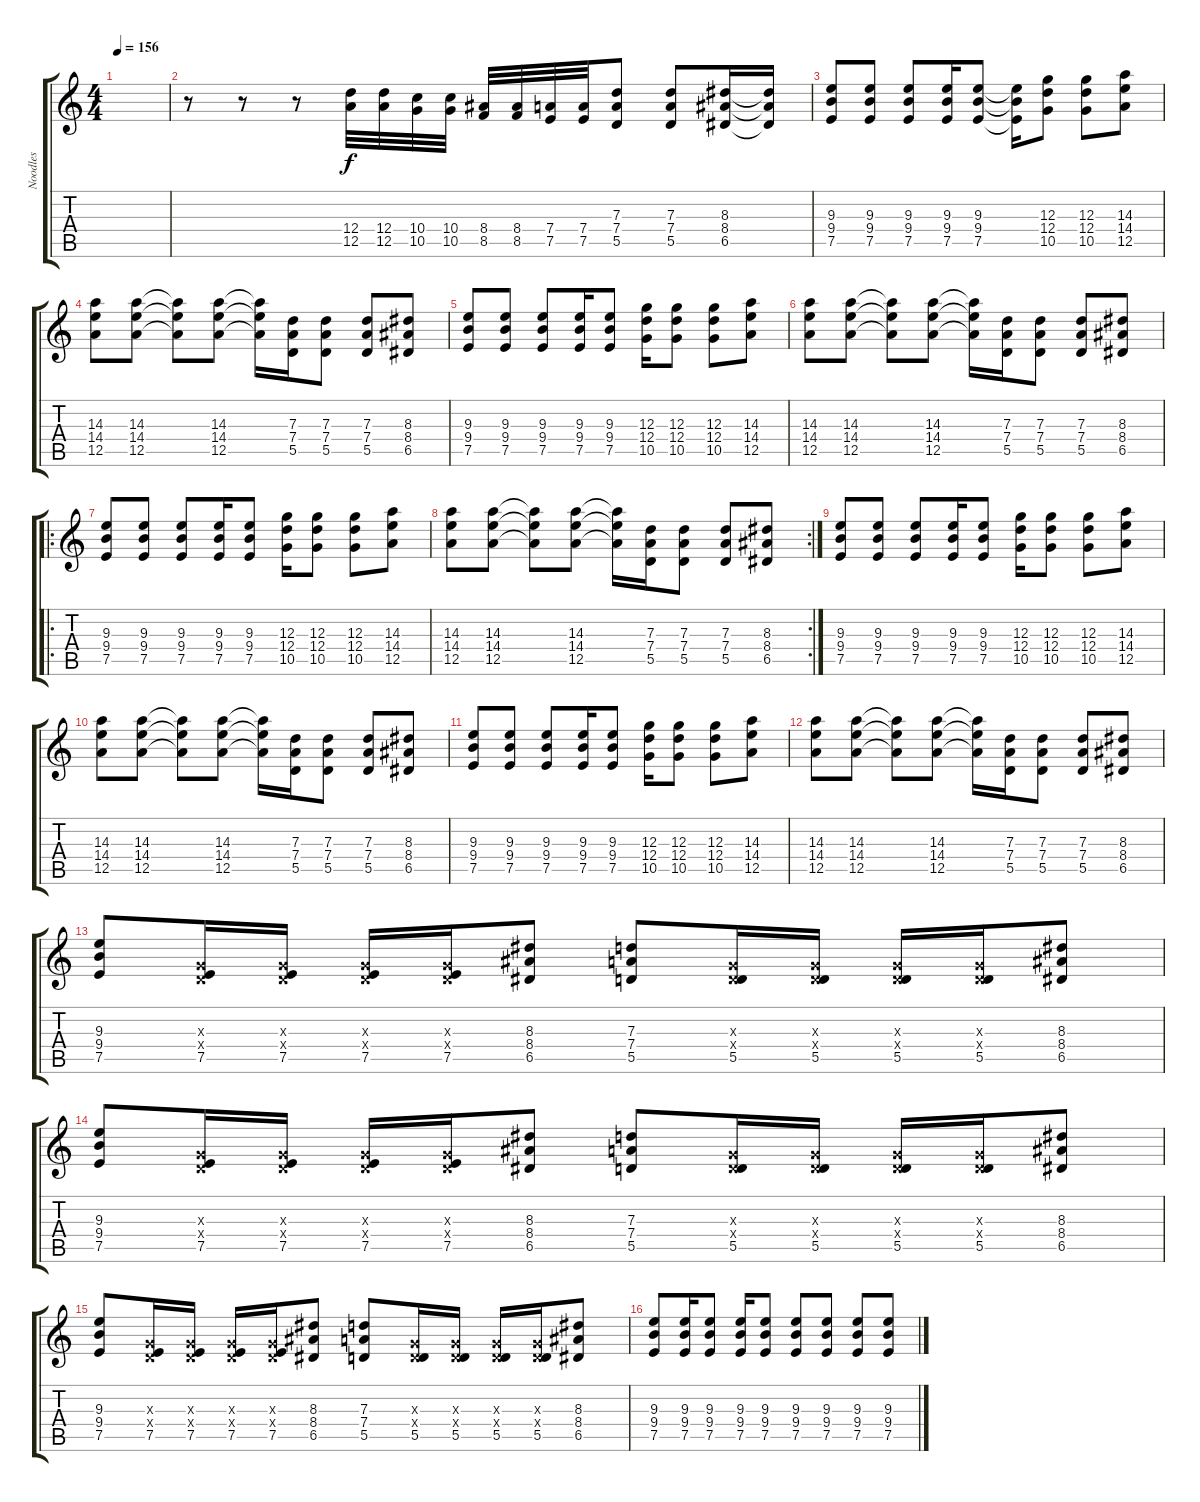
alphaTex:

\track ("Noodles" "Noodles") {instrument distortionguitar}
\staff {score tabs}
\tuning (E4 B3 G3 D3 A2 E2) {hide}
\ts (4 4)
\tempo 156
\clef g2
\ks c
|
r.8{volume 13} r.8 r.8 (12.4 12.5).32 (12.4 12.5).32 (10.4 10.5).32 (10.4 10.5).32 (8.4 8.5).32 (8.4 8.5).32 (7.4 7.5).32 (7.4 7.5).32 (7.3 7.4 5.5).8{volume 16} (7.3 7.4 5.5).8 (8.3 8.4 6.5).16 (8.3{t} 8.4{t} 6.5{t}).16 |
(9.3 9.4 7.5).8 (9.3 9.4 7.5).8 (9.3 9.4 7.5).8 (9.3 9.4 7.5).16 (9.3 9.4 7.5).8 (9.3{t} 9.4{t} 7.5{t}).16 (12.3 12.4 10.5).8 (12.3 12.4 10.5).8 (14.3 14.4 12.5).8 |
(14.3 14.4 12.5).8 (14.3 14.4 12.5).8 (14.3{t} 14.4{t} 12.5{t}).8 (14.3 14.4 12.5).8 (14.3{t} 14.4{t} 12.5{t}).16 (7.3 7.4 5.5).16 (7.3 7.4 5.5).8 (7.3 7.4 5.5).8 (8.3 8.4 6.5).8 |
(9.3 9.4 7.5).8 (9.3 9.4 7.5).8 (9.3 9.4 7.5).8 (9.3 9.4 7.5).16 (9.3 9.4 7.5).8 (12.3 12.4 10.5).16 (12.3 12.4 10.5).8 (12.3 12.4 10.5).8 (14.3 14.4 12.5).8 |
(14.3 14.4 12.5).8 (14.3 14.4 12.5).8 (14.3{t} 14.4{t} 12.5{t}).8 (14.3 14.4 12.5).8 (14.3{t} 14.4{t} 12.5{t}).16 (7.3 7.4 5.5).16 (7.3 7.4 5.5).8 (7.3 7.4 5.5).8 (8.3 8.4 6.5).8 |
\ro
(9.3 9.4 7.5).8 (9.3 9.4 7.5).8 (9.3 9.4 7.5).8 (9.3 9.4 7.5).16 (9.3 9.4 7.5).8 (12.3 12.4 10.5).16 (12.3 12.4 10.5).8 (12.3 12.4 10.5).8 (14.3 14.4 12.5).8 |
\rc 2
(14.3 14.4 12.5).8 (14.3 14.4 12.5).8 (14.3{t} 14.4{t} 12.5{t}).8 (14.3 14.4 12.5).8 (14.3{t} 14.4{t} 12.5{t}).16 (7.3 7.4 5.5).16 (7.3 7.4 5.5).8 (7.3 7.4 5.5).8 (8.3 8.4 6.5).8 |
(9.3 9.4 7.5).8 (9.3 9.4 7.5).8 (9.3 9.4 7.5).8 (9.3 9.4 7.5).16 (9.3 9.4 7.5).8 (12.3 12.4 10.5).16 (12.3 12.4 10.5).8 (12.3 12.4 10.5).8 (14.3 14.4 12.5).8 |
(14.3 14.4 12.5).8 (14.3 14.4 12.5).8 (14.3{t} 14.4{t} 12.5{t}).8 (14.3 14.4 12.5).8 (14.3{t} 14.4{t} 12.5{t}).16 (7.3 7.4 5.5).16 (7.3 7.4 5.5).8 (7.3 7.4 5.5).8 (8.3 8.4 6.5).8 |
(9.3 9.4 7.5).8 (9.3 9.4 7.5).8 (9.3 9.4 7.5).8 (9.3 9.4 7.5).16 (9.3 9.4 7.5).8 (12.3 12.4 10.5).16 (12.3 12.4 10.5).8 (12.3 12.4 10.5).8 (14.3 14.4 12.5).8 |
(14.3 14.4 12.5).8 (14.3 14.4 12.5).8 (14.3{t} 14.4{t} 12.5{t}).8 (14.3 14.4 12.5).8 (14.3{t} 14.4{t} 12.5{t}).16 (7.3 7.4 5.5).16 (7.3 7.4 5.5).8 (7.3 7.4 5.5).8 (8.3 8.4 6.5).8 |
(9.3 9.4 7.5).8{volume 13} (0.3{x} 0.4{x} 7.5).16 (0.3{x} 0.4{x} 7.5).16 (0.3{x} 0.4{x} 7.5).16 (0.3{x} 0.4{x} 7.5).16 (8.3 8.4 6.5).8 (7.3 7.4 5.5).8 (0.3{x} 0.4{x} 5.5).16 (0.3{x} 0.4{x} 5.5).16 (0.3{x} 0.4{x} 5.5).16 (0.3{x} 0.4{x} 5.5).16 (8.3 8.4 6.5).8 |
(9.3 9.4 7.5).8 (0.3{x} 0.4{x} 7.5).16 (0.3{x} 0.4{x} 7.5).16 (0.3{x} 0.4{x} 7.5).16 (0.3{x} 0.4{x} 7.5).16 (8.3 8.4 6.5).8 (7.3 7.4 5.5).8 (0.3{x} 0.4{x} 5.5).16 (0.3{x} 0.4{x} 5.5).16 (0.3{x} 0.4{x} 5.5).16 (0.3{x} 0.4{x} 5.5).16 (8.3 8.4 6.5).8 |
(9.3 9.4 7.5).8 (0.3{x} 0.4{x} 7.5).16 (0.3{x} 0.4{x} 7.5).16 (0.3{x} 0.4{x} 7.5).16 (0.3{x} 0.4{x} 7.5).16 (8.3 8.4 6.5).8 (7.3 7.4 5.5).8 (0.3{x} 0.4{x} 5.5).16 (0.3{x} 0.4{x} 5.5).16 (0.3{x} 0.4{x} 5.5).16 (0.3{x} 0.4{x} 5.5).16 (8.3 8.4 6.5).8 |
(9.3 9.4 7.5).8 (9.3 9.4 7.5).16 (9.3 9.4 7.5).8 (9.3 9.4 7.5).16 (9.3 9.4 7.5).8 (9.3 9.4 7.5).8 (9.3 9.4 7.5).8 (9.3 9.4 7.5).8 (9.3 9.4 7.5).8
